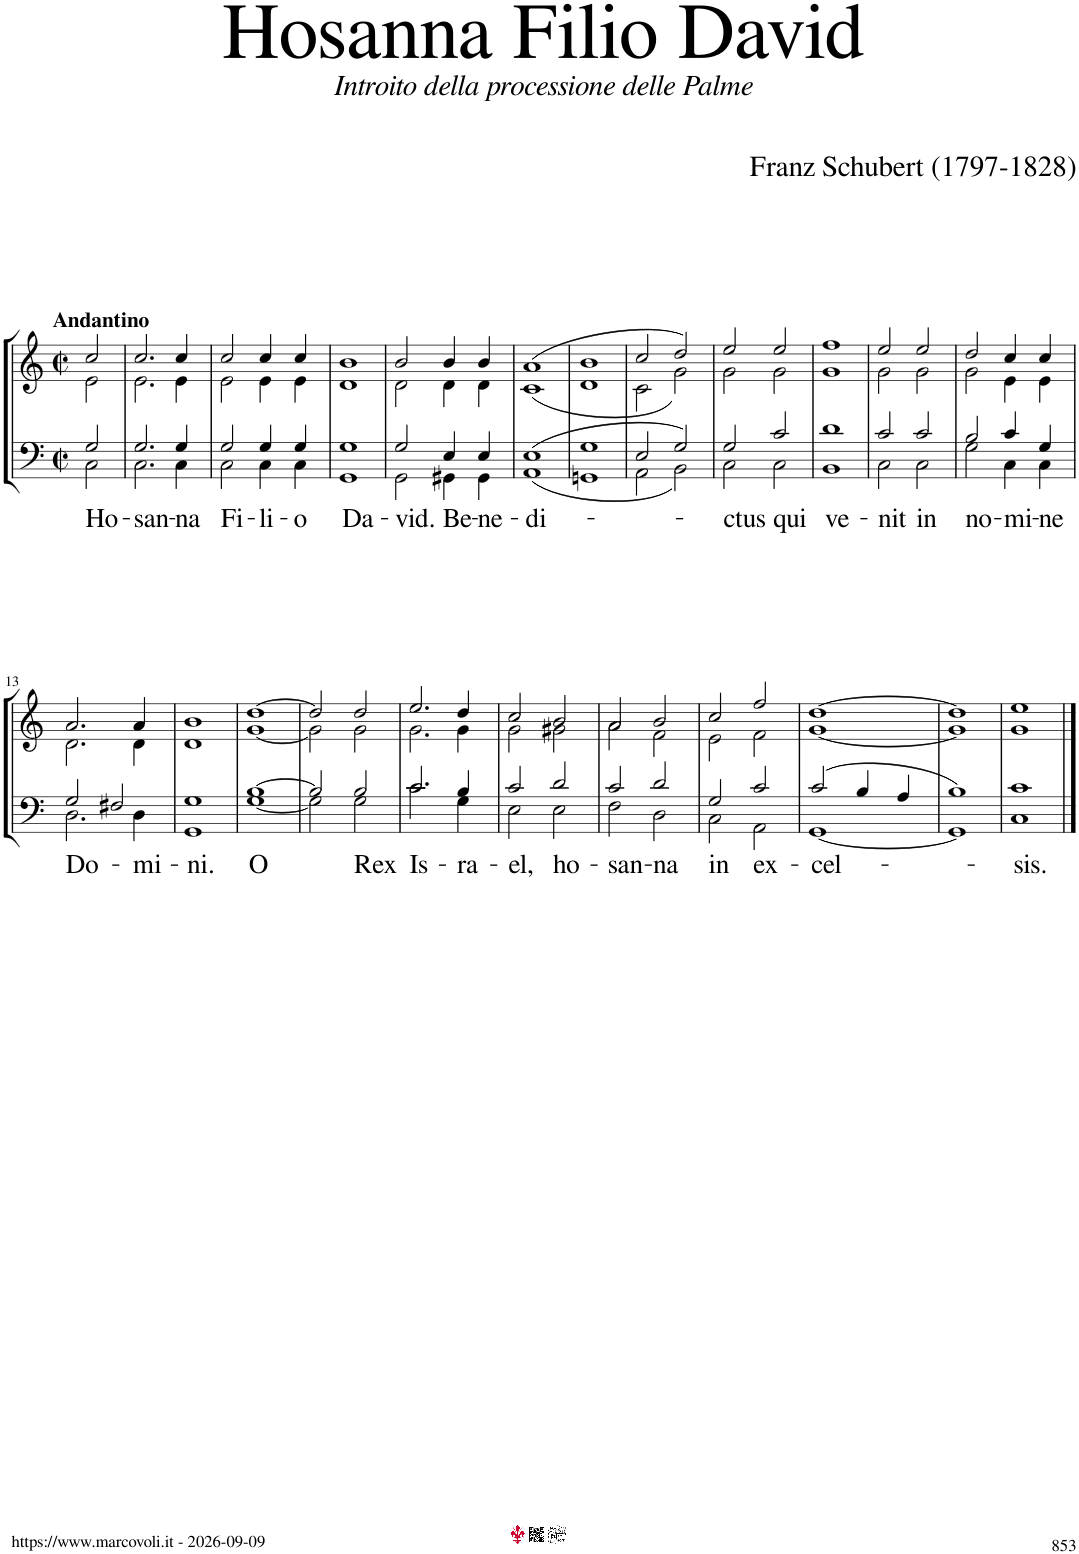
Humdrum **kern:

**kern	**text	**kern
*part2	*part2	*part1
*staff2	*staff2	*staff1
*I"Men	*	*I"Women
*clefF4	*	*clefG2
*k[]	*	*k[]
*M2/2	*	*M2/2
*met(c|)	*	*met(c|)
=1	=1	=1
*^	*	*
!	!	!	!LO:TX:a:B:t=Andantino
!	!	!LO:LY:b	!
*	*	*	*^
2G/	2C\	Ho-	2cc/	2e\
=2	=2	=2	=2	=2
!	!	!LO:LY:b	!	!
2.G/	2.C\	-san-	2.cc/	2.e\
!	!	!LO:LY:b	!	!
4G/	4C\	-na	4cc/	4e\
=3	=3	=3	=3	=3
!	!	!LO:LY:b	!	!
2G/	2C\	Fi-	2cc/	2e\
!	!	!LO:LY:b	!	!
4G/	4C\	-li-	4cc/	4e\
!	!	!LO:LY:b	!	!
4G/	4C\	-o	4cc/	4e\
=4	=4	=4	=4	=4
!	!	!LO:LY:b	!	!
1G	1GG	Da-	1b	1d
=5	=5	=5	=5	=5
!	!	!LO:LY:b	!	!
2G/	2GG\	-vid.	2b/	2d\
!	!	!LO:LY:b	!	!
4E/	4GG#X\	Be-	4b/	4d\
!	!	!LO:LY:b	!	!
4E/	4GG#\	-ne-	4b/	4d\
=6	=6	=6	=6	=6
!	!	!LO:LY:b	!	!
(1E	(1AA	-di-	(1a	(1c
=7	=7	=7	=7	=7
1G	1GGn	.	1b	1d
=8	=8	=8	=8	=8
2E/	2AA\	.	2cc/	2c\
2G/)	2BB\)	.	2dd/)	2g\)
=9	=9	=9	=9	=9
!	!	!LO:LY:b	!	!
2G/	2C\	-ctus	2ee/	2g\
!	!	!LO:LY:b	!	!
2c/	2C\	qui	2ee/	2g\
=10	=10	=10	=10	=10
!	!	!LO:LY:b	!	!
1d	1BB	ve-	1ff	1g
=11	=11	=11	=11	=11
!	!	!LO:LY:b	!	!
2c/	2C\	-nit	2ee/	2g\
!	!	!LO:LY:b	!	!
2c/	2C\	in	2ee/	2g\
=12	=12	=12	=12	=12
!	!	!LO:LY:b	!	!
2B/	2G\	no-	2dd/	2g\
!	!	!LO:LY:b	!	!
4c/	4C\	-mi-	4cc/	4e\
!	!	!LO:LY:b	!	!
4G/	4C\	-ne	4cc/	4e\
!!LO:LB:g=z	!!
=13	=13	=13	=13	=13
!	!	!LO:LY:b	!	!
2G/	2.D\	Do-	2.a/	2.d\
2F#X/	.	.	.	.
!	!	!LO:LY:b	!	!
.	4D\	-mi-	4a/	4d\
=14	=14	=14	=14	=14
!	!	!LO:LY:b	!	!
1G	1GG	-ni.	1b	1d
=15	=15	=15	=15	=15
!	!	!LO:LY:b	!	!
[1B	[1G	O	[1dd	[1g
=16	=16	=16	=16	=16
2B/]	2G\]	.	2dd/]	2g\]
!	!	!LO:LY:b	!	!
2B/	2G\	Rex	2dd/	2g\
=17	=17	=17	=17	=17
!	!	!LO:LY:b	!	!
2.c/	2.c\	Is-	2.ee/	2.g\
!	!	!LO:LY:b	!	!
4B/	4G\	-ra-	4dd/	4g\
=18	=18	=18	=18	=18
!	!	!LO:LY:b	!	!
2c/	2E\	-el,	2cc/	2g\
!	!	!LO:LY:b	!	!
2d/	2E\	ho-	2b/	2g#X\
=19	=19	=19	=19	=19
!	!	!LO:LY:b	!	!
2c/	2F\	-san-	2a/	2a\
!	!	!LO:LY:b	!	!
2d/	2D\	-na	2b/	2f\
=20	=20	=20	=20	=20
!	!	!LO:LY:b	!	!
2G/	2C\	in	2cc/	2e\
!	!	!LO:LY:b	!	!
2c/	2AA\	ex-	2ff/	2f\
=21	=21	=21	=21	=21
!	!	!LO:LY:b	!	!
(2c/	[1GG	-cel-	[1dd	[1g
4B/	.	.	.	.
4A/	.	.	.	.
=22	=22	=22	=22	=22
1B)	1GG]	.	1dd]	1g]
=23	=23	=23	=23	=23
!	!	!LO:LY:b	!	!
1c	1C	-sis.	1ee	1g
*v	*v	*	*	*
*	*	*v	*v
==	==	==
*-	*-	*-
